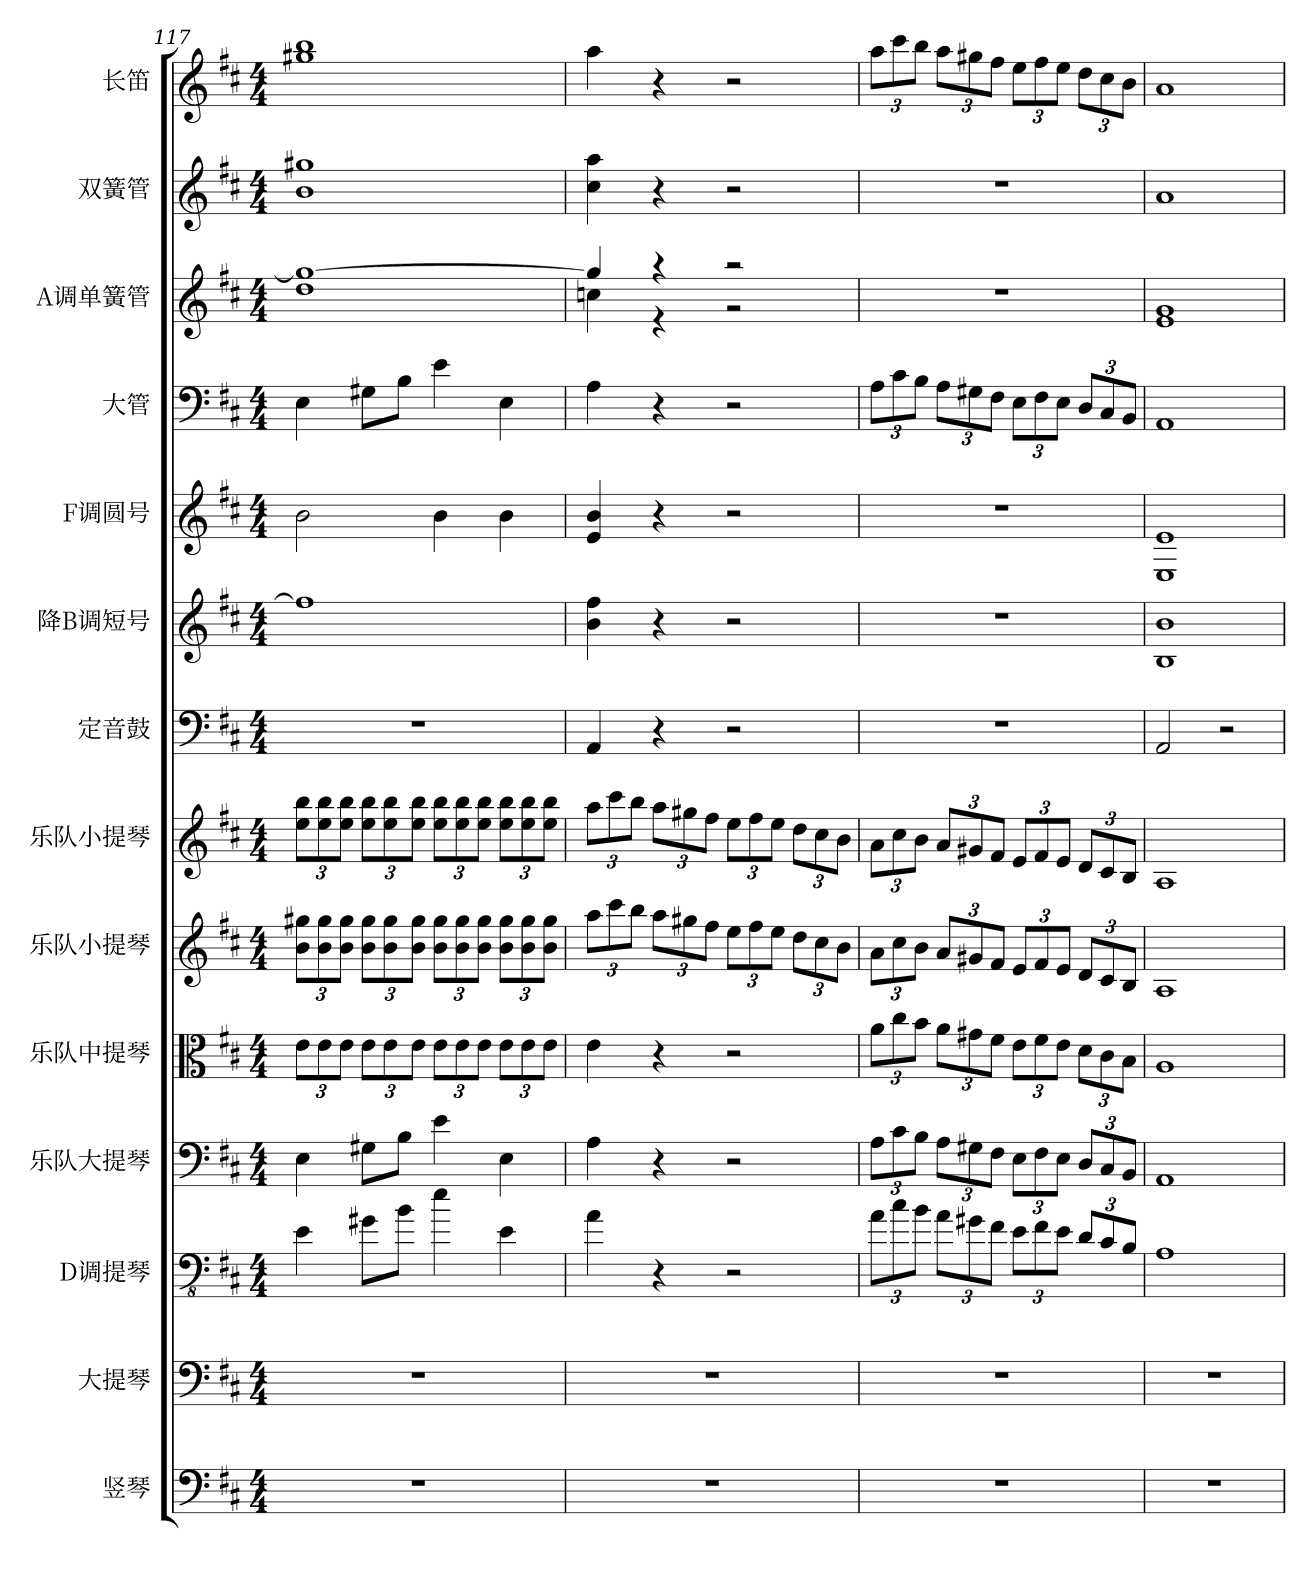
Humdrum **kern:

**kern	**kern	**kern	**kern	**kern	**kern	**kern	**kern	**kern	**kern	**kern	**kern	**kern	**kern
*part14	*part13	*part12	*part11	*part10	*part9	*part8	*part7	*part6	*part5	*part4	*part3	*part2	*part1
*staff14	*staff13	*staff12	*staff11	*staff10	*staff9	*staff8	*staff7	*staff6	*staff5	*staff4	*staff3	*staff2	*staff1
*I"竖琴	*I"大提琴	*I"D调提琴	*I"乐队大提琴	*I"乐队中提琴	*I"乐队小提琴	*I"乐队小提琴	*I"定音鼓	*I"降B调短号	*I"F调圆号	*I"大管	*I"A调单簧管	*I"双簧管	*I"长笛
!!LO:PB:g=z
*clefF4	*clefF4	*clefFv4	*clefF4	*clefC3	*clefG2	*clefG2	*clefF4	*clefG2	*clefG2	*clefF4	*clefG2	*clefG2	*clefG2
*	*	*ITrd7c12	*	*	*	*	*	*ITrd1c2	*ITrd4c7	*	*ITrd2c3	*	*
*k[f#c#]	*k[f#c#]	*k[f#c#]	*k[f#c#]	*k[f#c#]	*k[f#c#]	*k[f#c#]	*k[f#c#]	*k[]	*k[f#]	*k[f#c#]	*k[f#c#g#d#a#]	*k[f#c#]	*k[f#c#]
*M4/4	*M4/4	*M4/4	*M4/4	*M4/4	*M4/4	*M4/4	*M4/4	*M4/4	*M4/4	*M4/4	*M4/4	*M4/4	*M4/4
*	*	*	*	*Xbrackettup	*Xbrackettup	*Xbrackettup	*	*	*	*	*	*	*
=117	=117	=117	=117	=117	=117	=117	=117	=117	=117	=117	=117	=117	=117
*	*	*	*	*	*	*	*	*	*	*	*^	*	*
1r	1r	4EE\	4E\	12e\L	12b\ 12gg#X\L	12ee\ 12bb\L	1r	1ee]	2e\	4E\	1ee_	1b	1b 1gg#X	1gg#X 1bb
.	.	.	.	12e\	12b\ 12gg#\	12ee\ 12bb\	.	.	.	.	.	.	.	.
.	.	.	.	12e\J	12b\ 12gg#\J	12ee\ 12bb\J	.	.	.	.	.	.	.	.
.	.	8GG#X\L	8G#X\L	12e\L	12b\ 12gg#\L	12ee\ 12bb\L	.	.	.	8G#X\L	.	.	.	.
.	.	.	.	12e\	12b\ 12gg#\	12ee\ 12bb\	.	.	.	.	.	.	.	.
.	.	8BB\J	8B\J	.	.	.	.	.	.	8B\J	.	.	.	.
.	.	.	.	12e\J	12b\ 12gg#\J	12ee\ 12bb\J	.	.	.	.	.	.	.	.
.	.	4E\	4e\	12e\L	12b\ 12gg#\L	12ee\ 12bb\L	.	.	4e\	4e\	.	.	.	.
.	.	.	.	12e\	12b\ 12gg#\	12ee\ 12bb\	.	.	.	.	.	.	.	.
.	.	.	.	12e\J	12b\ 12gg#\J	12ee\ 12bb\J	.	.	.	.	.	.	.	.
.	.	4EE\	4E\	12e\L	12b\ 12gg#\L	12ee\ 12bb\L	.	.	4e\	4E\	.	.	.	.
.	.	.	.	12e\	12b\ 12gg#\	12ee\ 12bb\	.	.	.	.	.	.	.	.
.	.	.	.	12e\J	12b\ 12gg#\J	12ee\ 12bb\J	.	.	.	.	.	.	.	.
=118	=118	=118	=118	=118	=118	=118	=118	=118	=118	=118	=118	=118	=118	=118
1r	1r	4AA\	4A\	4e\	12aa\L	12aa\L	4AA/	4a\ 4ee\	4A/ 4e/	4A\	4ee/]	4an\	4cc#\ 4aa\	4aa\
.	.	.	.	.	12ccc#\	12ccc#\	.	.	.	.	.	.	.	.
.	.	.	.	.	12bb\J	12bb\J	.	.	.	.	.	.	.	.
.	.	4r	4r	4r	12aa\L	12aa\L	4r	4r	4r	4r	4r	4r	4r	4r
.	.	.	.	.	12gg#X\	12gg#X\	.	.	.	.	.	.	.	.
.	.	.	.	.	12ff#\J	12ff#\J	.	.	.	.	.	.	.	.
.	.	2r	2r	2r	12ee\L	12ee\L	2r	2r	2r	2r	2r	2r	2r	2r
.	.	.	.	.	12ff#\	12ff#\	.	.	.	.	.	.	.	.
.	.	.	.	.	12ee\J	12ee\J	.	.	.	.	.	.	.	.
.	.	.	.	.	12dd\L	12dd\L	.	.	.	.	.	.	.	.
.	.	.	.	.	12cc#\	12cc#\	.	.	.	.	.	.	.	.
.	.	.	.	.	12b\J	12b\J	.	.	.	.	.	.	.	.
*	*	*	*	*	*	*	*	*	*	*	*v	*v	*	*
!!LO:PB:g=z
=119	=119	=119	=119	=119	=119	=119	=119	=119	=119	=119	=119	=119	=119
*	*	*Xbrackettup	*Xbrackettup	*	*	*	*	*	*	*Xbrackettup	*	*	*Xbrackettup
1r	1r	12AA\L	12A\L	12a\L	12a\L	12a\L	1r	1r	1r	12A\L	1r	1r	12aa\L
.	.	12C#\	12c#\	12cc#\	12cc#\	12cc#\	.	.	.	12c#\	.	.	12ccc#\
.	.	12BB\J	12B\J	12b\J	12b\J	12b\J	.	.	.	12B\J	.	.	12bb\J
.	.	12AA\L	12A\L	12a\L	12a/L	12a/L	.	.	.	12A\L	.	.	12aa\L
.	.	12GG#X\	12G#X\	12g#X\	12g#X/	12g#X/	.	.	.	12G#X\	.	.	12gg#X\
.	.	12FF#\J	12F#\J	12f#\J	12f#/J	12f#/J	.	.	.	12F#\J	.	.	12ff#\J
.	.	12EE\L	12E\L	12e\L	12e/L	12e/L	.	.	.	12E\L	.	.	12ee\L
.	.	12FF#\	12F#\	12f#\	12f#/	12f#/	.	.	.	12F#\	.	.	12ff#\
.	.	12EE\J	12E\J	12e\J	12e/J	12e/J	.	.	.	12E\J	.	.	12ee\J
.	.	12DD/L	12D/L	12d\L	12d/L	12d/L	.	.	.	12D/L	.	.	12dd\L
.	.	12CC#/	12C#/	12c#\	12c#/	12c#/	.	.	.	12C#/	.	.	12cc#\
.	.	12BBB/J	12BB/J	12B\J	12B/J	12B/J	.	.	.	12BB/J	.	.	12b\J
=120	=120	=120	=120	=120	=120	=120	=120	=120	=120	=120	=120	=120	=120
*	*	*	*	*	*	*	*	*	*	*	*	*	*MM168
1r	1r	1AAA	1AA	1A	1A	1A	2AA/	1A 1a	1AA 1A	1AA	1c# 1e	1a	1a
.	.	.	.	.	.	.	2r	.	.	.	.	.	.
=	=	=	=	=	=	=	=	=	=	=	=	=	=
*-	*-	*-	*-	*-	*-	*-	*-	*-	*-	*-	*-	*-	*-
